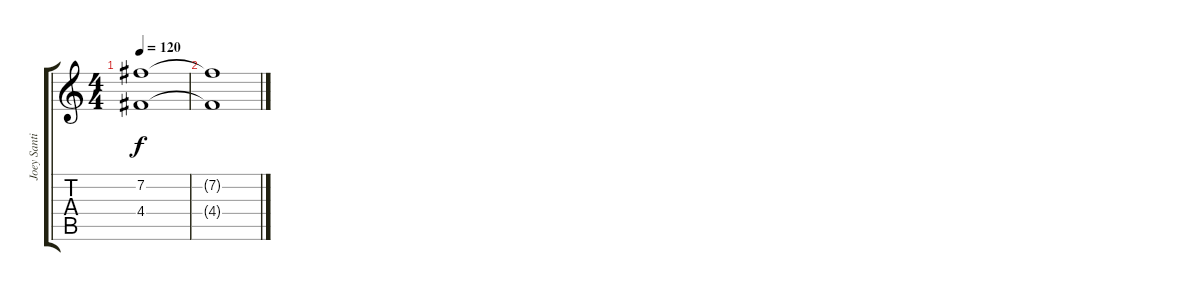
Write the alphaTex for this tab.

\track ("Joey Santiago" "Joey Santi") {instrument distortionguitar}
\staff {score tabs}
\tuning (E4 B3 G3 D3 A2 E2) {hide}
\ts (4 4)
\tempo 120
\clef g2
\ks c
(7.2{t} 4.4{t}).1{dy f} |
(7.2{t} 4.4{t}).1
